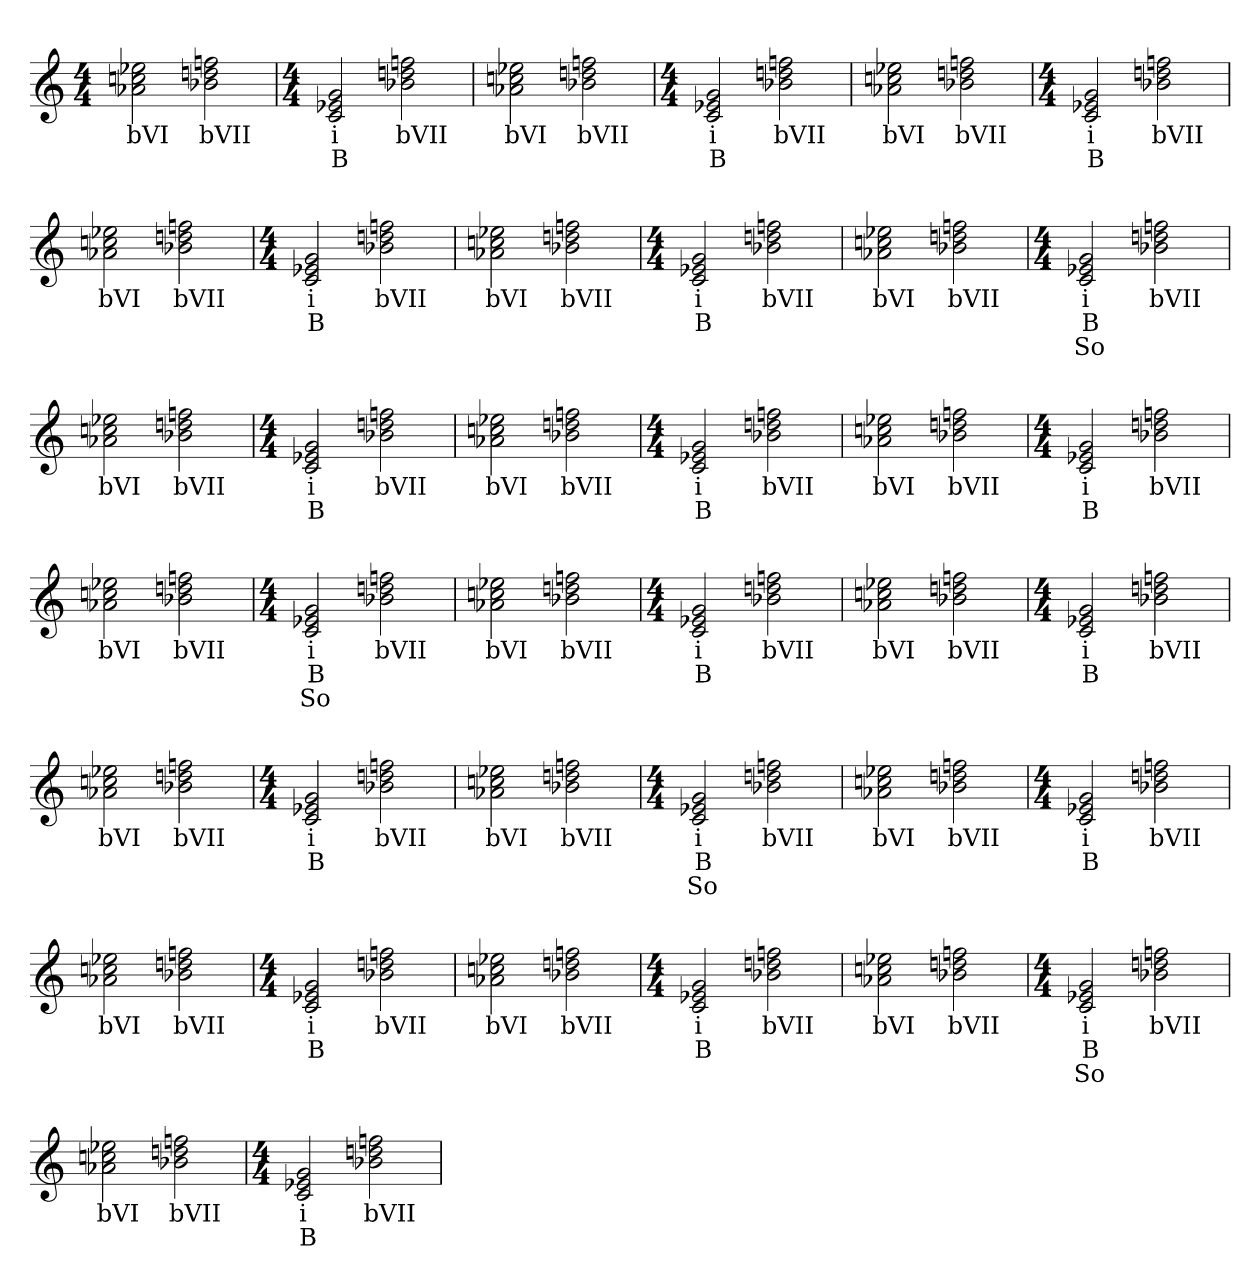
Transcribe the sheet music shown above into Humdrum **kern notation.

**kern	**text	**text	**text
*part1	*part1	*part1	*part1
*staff1	*staff1	*staff1	*staff1
*k[]	*	*	*
*C:	*	*	*
*M4/4	*	*	*
=	=	=	=
2a-X 2ccn 2ee-X	bVI	.	.
2b-X 2ddn 2ffn	bVII	.	.
=	=	=	=
*k[]	*	*	*
*C:	*	*	*
*M4/4	*	*	*
2c 2e-X 2g	i	B	.
2b-X 2ddn 2ffn	bVII	.	.
=	=	=	=
*k[]	*	*	*
*C:	*	*	*
2a-X 2ccn 2ee-X	bVI	.	.
2b-X 2ddn 2ffn	bVII	.	.
=	=	=	=
*k[]	*	*	*
*C:	*	*	*
*M4/4	*	*	*
2c 2e-X 2g	i	B	.
2b-X 2ddn 2ffn	bVII	.	.
=	=	=	=
*k[]	*	*	*
*C:	*	*	*
2a-X 2ccn 2ee-X	bVI	.	.
2b-X 2ddn 2ffn	bVII	.	.
=	=	=	=
*k[]	*	*	*
*C:	*	*	*
*M4/4	*	*	*
2c 2e-X 2g	i	B	.
2b-X 2ddn 2ffn	bVII	.	.
=	=	=	=
*k[]	*	*	*
*C:	*	*	*
2a-X 2ccn 2ee-X	bVI	.	.
2b-X 2ddn 2ffn	bVII	.	.
=	=	=	=
*k[]	*	*	*
*C:	*	*	*
*M4/4	*	*	*
2c 2e-X 2g	i	B	.
2b-X 2ddn 2ffn	bVII	.	.
=	=	=	=
*k[]	*	*	*
*C:	*	*	*
2a-X 2ccn 2ee-X	bVI	.	.
2b-X 2ddn 2ffn	bVII	.	.
=	=	=	=
*k[]	*	*	*
*C:	*	*	*
*M4/4	*	*	*
2c 2e-X 2g	i	B	.
2b-X 2ddn 2ffn	bVII	.	.
=	=	=	=
*k[]	*	*	*
*C:	*	*	*
2a-X 2ccn 2ee-X	bVI	.	.
2b-X 2ddn 2ffn	bVII	.	.
=	=	=	=
*k[]	*	*	*
*C:	*	*	*
*M4/4	*	*	*
2c 2e-X 2g	i	B	So
2b-X 2ddn 2ffn	bVII	.	.
=	=	=	=
*k[]	*	*	*
*C:	*	*	*
2a-X 2ccn 2ee-X	bVI	.	.
2b-X 2ddn 2ffn	bVII	.	.
=	=	=	=
*k[]	*	*	*
*C:	*	*	*
*M4/4	*	*	*
2c 2e-X 2g	i	B	.
2b-X 2ddn 2ffn	bVII	.	.
=	=	=	=
*k[]	*	*	*
*C:	*	*	*
2a-X 2ccn 2ee-X	bVI	.	.
2b-X 2ddn 2ffn	bVII	.	.
=	=	=	=
*k[]	*	*	*
*C:	*	*	*
*M4/4	*	*	*
2c 2e-X 2g	i	B	.
2b-X 2ddn 2ffn	bVII	.	.
=	=	=	=
*k[]	*	*	*
*C:	*	*	*
2a-X 2ccn 2ee-X	bVI	.	.
2b-X 2ddn 2ffn	bVII	.	.
=	=	=	=
*k[]	*	*	*
*C:	*	*	*
*M4/4	*	*	*
2c 2e-X 2g	i	B	.
2b-X 2ddn 2ffn	bVII	.	.
=	=	=	=
*k[]	*	*	*
*C:	*	*	*
2a-X 2ccn 2ee-X	bVI	.	.
2b-X 2ddn 2ffn	bVII	.	.
=	=	=	=
*k[]	*	*	*
*C:	*	*	*
*M4/4	*	*	*
2c 2e-X 2g	i	B	So
2b-X 2ddn 2ffn	bVII	.	.
=	=	=	=
*k[]	*	*	*
*C:	*	*	*
2a-X 2ccn 2ee-X	bVI	.	.
2b-X 2ddn 2ffn	bVII	.	.
=	=	=	=
*k[]	*	*	*
*C:	*	*	*
*M4/4	*	*	*
2c 2e-X 2g	i	B	.
2b-X 2ddn 2ffn	bVII	.	.
=	=	=	=
*k[]	*	*	*
*C:	*	*	*
2a-X 2ccn 2ee-X	bVI	.	.
2b-X 2ddn 2ffn	bVII	.	.
=	=	=	=
*k[]	*	*	*
*C:	*	*	*
*M4/4	*	*	*
2c 2e-X 2g	i	B	.
2b-X 2ddn 2ffn	bVII	.	.
=	=	=	=
*k[]	*	*	*
*C:	*	*	*
2a-X 2ccn 2ee-X	bVI	.	.
2b-X 2ddn 2ffn	bVII	.	.
=	=	=	=
*k[]	*	*	*
*C:	*	*	*
*M4/4	*	*	*
2c 2e-X 2g	i	B	.
2b-X 2ddn 2ffn	bVII	.	.
=	=	=	=
*k[]	*	*	*
*C:	*	*	*
2a-X 2ccn 2ee-X	bVI	.	.
2b-X 2ddn 2ffn	bVII	.	.
=	=	=	=
*k[]	*	*	*
*C:	*	*	*
*M4/4	*	*	*
2c 2e-X 2g	i	B	So
2b-X 2ddn 2ffn	bVII	.	.
=	=	=	=
*k[]	*	*	*
*C:	*	*	*
2a-X 2ccn 2ee-X	bVI	.	.
2b-X 2ddn 2ffn	bVII	.	.
=	=	=	=
*k[]	*	*	*
*C:	*	*	*
*M4/4	*	*	*
2c 2e-X 2g	i	B	.
2b-X 2ddn 2ffn	bVII	.	.
=	=	=	=
*k[]	*	*	*
*C:	*	*	*
2a-X 2ccn 2ee-X	bVI	.	.
2b-X 2ddn 2ffn	bVII	.	.
=	=	=	=
*k[]	*	*	*
*C:	*	*	*
*M4/4	*	*	*
2c 2e-X 2g	i	B	.
2b-X 2ddn 2ffn	bVII	.	.
=	=	=	=
*k[]	*	*	*
*C:	*	*	*
2a-X 2ccn 2ee-X	bVI	.	.
2b-X 2ddn 2ffn	bVII	.	.
=	=	=	=
*k[]	*	*	*
*C:	*	*	*
*M4/4	*	*	*
2c 2e-X 2g	i	B	.
2b-X 2ddn 2ffn	bVII	.	.
=	=	=	=
*k[]	*	*	*
*C:	*	*	*
2a-X 2ccn 2ee-X	bVI	.	.
2b-X 2ddn 2ffn	bVII	.	.
=	=	=	=
*k[]	*	*	*
*C:	*	*	*
*M4/4	*	*	*
2c 2e-X 2g	i	B	So
2b-X 2ddn 2ffn	bVII	.	.
=	=	=	=
*k[]	*	*	*
*C:	*	*	*
2a-X 2ccn 2ee-X	bVI	.	.
2b-X 2ddn 2ffn	bVII	.	.
=	=	=	=
*k[]	*	*	*
*C:	*	*	*
*M4/4	*	*	*
2c 2e-X 2g	i	B	.
2b-X 2ddn 2ffn	bVII	.	.
=	=	=	=
*-	*-	*-	*-
